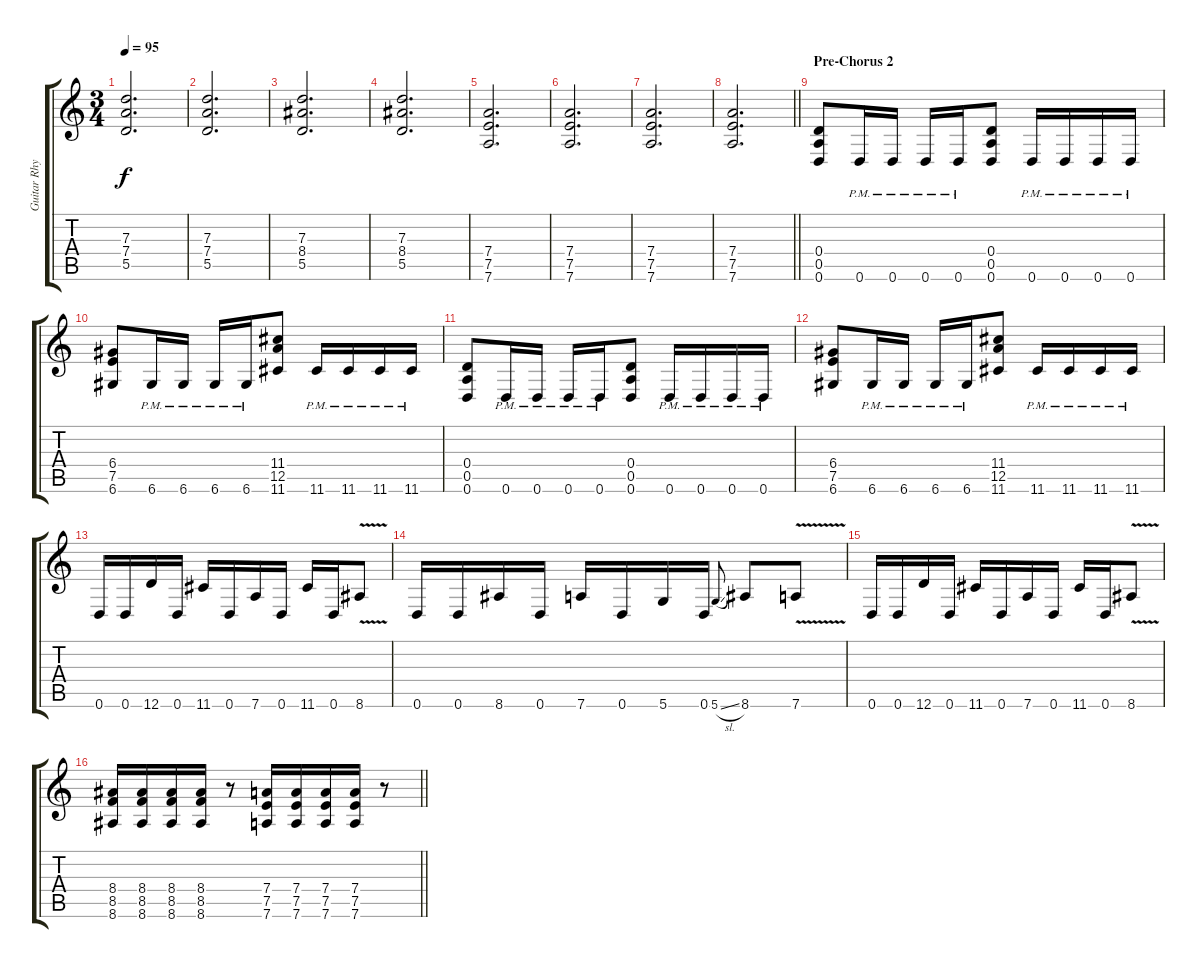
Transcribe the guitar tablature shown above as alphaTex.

\track ("Guitar Rhythm Synyster" "Guitar Rhy") {instrument distortionguitar}
\staff {score tabs}
\tuning (E4 B3 G3 D3 A2 D2) {hide}
\ts (3 4)
\tempo 95
\clef g2
\ks c
(7.3 7.4 5.5).2{d dy f} |
(7.3 7.4 5.5).2{d} |
(7.3 8.4 5.5).2{d} |
(7.3 8.4 5.5).2{d} |
(7.4 7.5 7.6).2{d} |
(7.4 7.5 7.6).2{d} |
(7.4 7.5 7.6).2{d} |
\barLineRight lightlight
(7.4 7.5 7.6).2{d} |
\section ("" "Pre-Chorus 2")
(0.4 0.5 0.6).8 0.6{pm}.16 0.6{pm}.16 0.6{pm}.16 0.6{pm}.16 (0.4 0.5 0.6).8 0.6{pm}.16 0.6{pm}.16 0.6{pm}.16 0.6{pm}.16 |
(6.4 7.5 6.6).8 6.6{pm}.16 6.6{pm}.16 6.6{pm}.16 6.6{pm}.16 (11.4 12.5 11.6).8 11.6{pm}.16 11.6{pm}.16 11.6{pm}.16 11.6{pm}.16 |
(0.4 0.5 0.6).8 0.6{pm}.16 0.6{pm}.16 0.6{pm}.16 0.6{pm}.16 (0.4 0.5 0.6).8 0.6{pm}.16 0.6{pm}.16 0.6{pm}.16 0.6{pm}.16 |
(6.4 7.5 6.6).8 6.6{pm}.16 6.6{pm}.16 6.6{pm}.16 6.6{pm}.16 (11.4 12.5 11.6).8 11.6{pm}.16 11.6{pm}.16 11.6{pm}.16 11.6{pm}.16 |
0.6.16 0.6.16 12.6.16 0.6.16 11.6.16 0.6.16 7.6.16 0.6.16 11.6.16 0.6.16 8.6{v}.8 |
0.6.16 0.6.16 8.6.16 0.6.16 7.6.16 0.6.16 5.6.16 0.6.16 5.6{sl}.8{gr onbeat} 8.6.8 7.6{v}.8 |
0.6.16 0.6.16 12.6.16 0.6.16 11.6.16 0.6.16 7.6.16 0.6.16 11.6.16 0.6.16 8.6{v}.8 |
\barLineRight lightlight
(8.4 8.5 8.6).16 (8.4 8.5 8.6).16 (8.4 8.5 8.6).16 (8.4 8.5 8.6).16 r.8 (7.4 7.5 7.6).16 (7.4 7.5 7.6).16{beam merge} (7.4 7.5 7.6).16 (7.4 7.5 7.6).16 r.8
